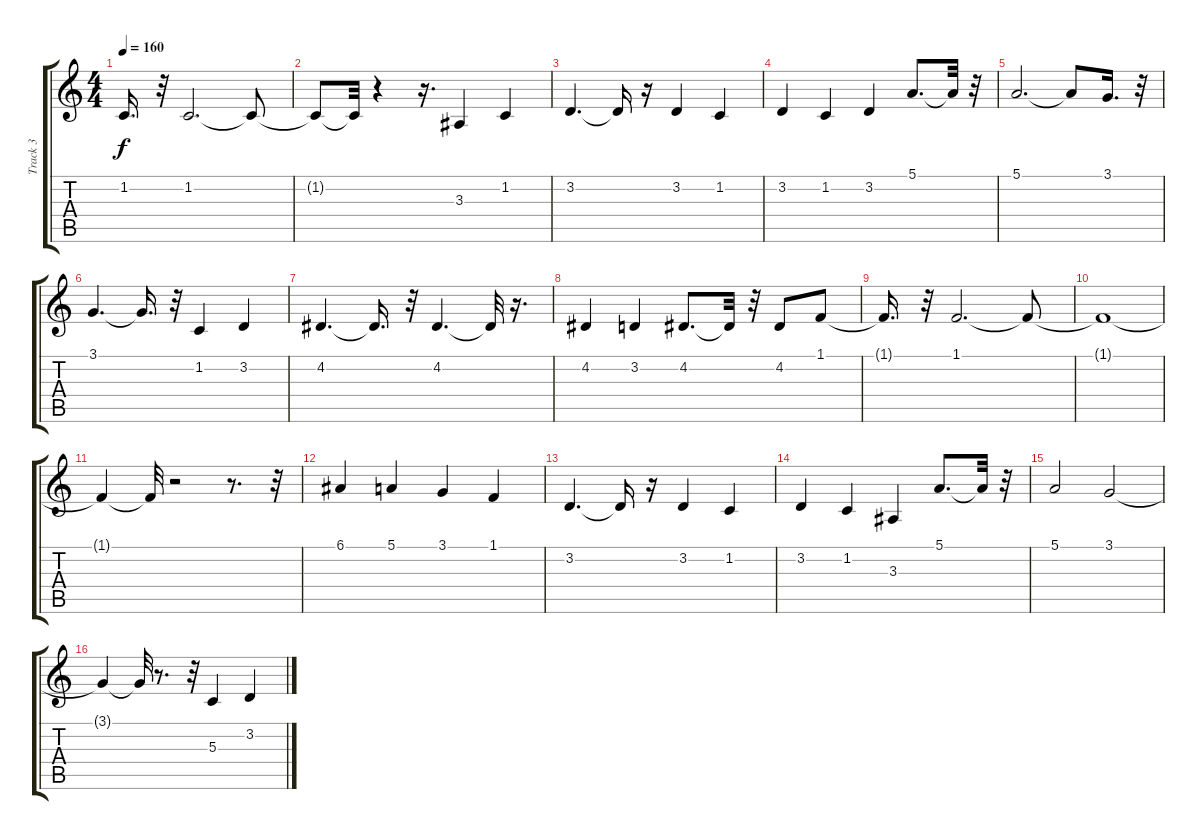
\track ("Track 3" "Track 3") {instrument choiraahs}
\staff {score tabs}
\tuning (E4 B3 G3 D3 A2 E2) {hide}
\ts (4 4)
\tempo 160
\clef g2
\ks c
1.2{t}.16{d dy f} r.32 1.2.2{d} 1.2{t}.8 |
1.2{t}.8 1.2{t}.32 r.4 r.16{d} 3.3.4 1.2.4 |
3.2.4{d} 3.2{t}.16 r.16 3.2.4 1.2.4 |
3.2.4 1.2.4 3.2.4 5.1.8{d} 5.1{t}.32 r.32 |
5.1.2{d} 5.1{t}.8 3.1.16{d} r.32 |
3.1.4{d} 3.1{t}.16{d} r.32 1.2.4 3.2.4 |
4.2.4{d} 4.2{t}.16{d} r.32 4.2.4{d} 4.2{t}.32 r.16{d} |
4.2.4 3.2.4 4.2.8{d} 4.2{t}.32 r.32 4.2.8 1.1.8 |
1.1{t}.16{d} r.32 1.1.2{d} 1.1{t}.8 |
1.1{t}.1 |
1.1{t}.4 1.1{t}.32 r.2 r.8{d} r.32 |
6.1.4 5.1.4 3.1.4 1.1.4 |
3.2.4{d} 3.2{t}.16 r.16 3.2.4 1.2.4 |
3.2.4 1.2.4 3.3.4 5.1.8{d} 5.1{t}.32 r.32 |
5.1.2 3.1.2 |
3.1{t}.4 3.1{t}.32 r.8{d} r.32 5.3.4 3.2.4
